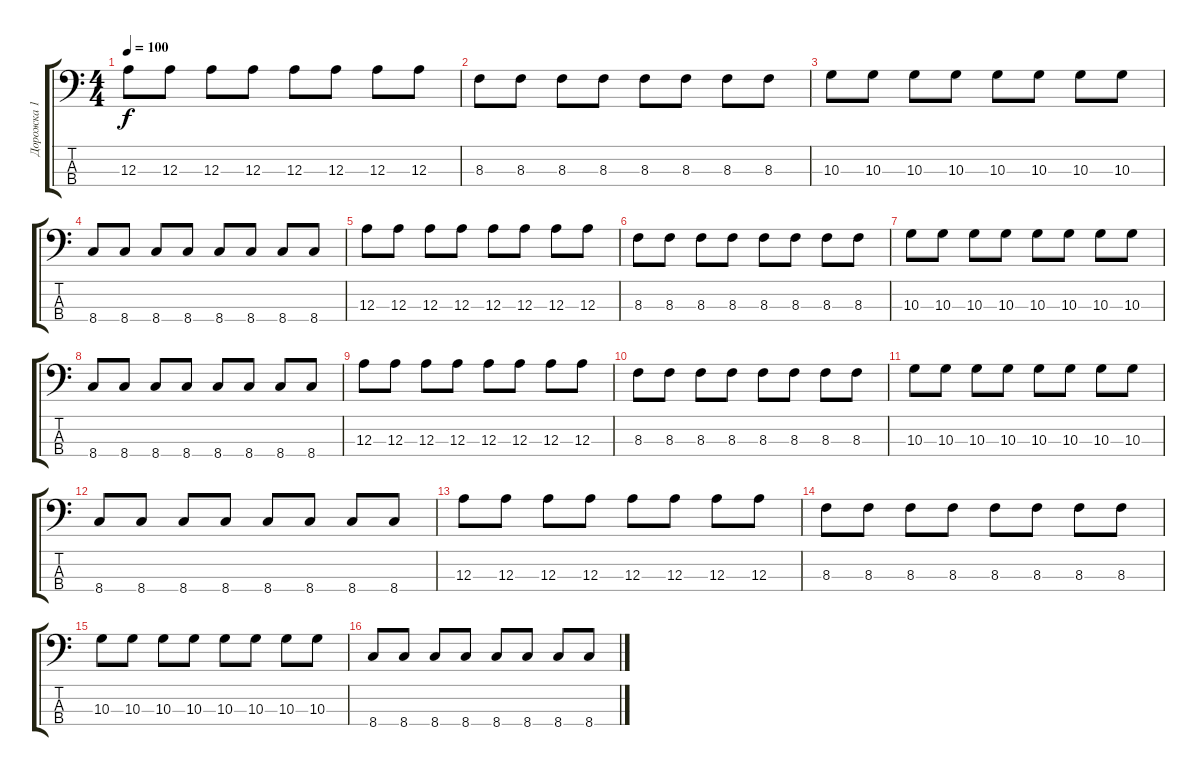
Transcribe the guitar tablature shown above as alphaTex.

\track ("Дорожка 1" "Дорожка 1") {instrument electricbassfinger}
\staff {score tabs}
\tuning (G2 D2 A1 E1) {hide}
\ts (4 4)
\tempo 100
\clef f4
\ks c
12.3.8{dy f} 12.3.8 12.3.8 12.3.8 12.3.8 12.3.8 12.3.8 12.3.8 |
8.3.8 8.3.8 8.3.8 8.3.8 8.3.8 8.3.8 8.3.8 8.3.8 |
10.3.8 10.3.8 10.3.8 10.3.8 10.3.8 10.3.8 10.3.8 10.3.8 |
8.4.8 8.4.8 8.4.8 8.4.8 8.4.8 8.4.8 8.4.8 8.4.8 |
12.3.8 12.3.8 12.3.8 12.3.8 12.3.8 12.3.8 12.3.8 12.3.8 |
8.3.8 8.3.8 8.3.8 8.3.8 8.3.8 8.3.8 8.3.8 8.3.8 |
10.3.8 10.3.8 10.3.8 10.3.8 10.3.8 10.3.8 10.3.8 10.3.8 |
8.4.8 8.4.8 8.4.8 8.4.8 8.4.8 8.4.8 8.4.8 8.4.8 |
12.3.8 12.3.8 12.3.8 12.3.8 12.3.8 12.3.8 12.3.8 12.3.8 |
8.3.8 8.3.8 8.3.8 8.3.8 8.3.8 8.3.8 8.3.8 8.3.8 |
10.3.8 10.3.8 10.3.8 10.3.8 10.3.8 10.3.8 10.3.8 10.3.8 |
8.4.8 8.4.8 8.4.8 8.4.8 8.4.8 8.4.8 8.4.8 8.4.8 |
12.3.8 12.3.8 12.3.8 12.3.8 12.3.8 12.3.8 12.3.8 12.3.8 |
8.3.8 8.3.8 8.3.8 8.3.8 8.3.8 8.3.8 8.3.8 8.3.8 |
10.3.8 10.3.8 10.3.8 10.3.8 10.3.8 10.3.8 10.3.8 10.3.8 |
8.4.8 8.4.8 8.4.8 8.4.8 8.4.8 8.4.8 8.4.8 8.4.8
